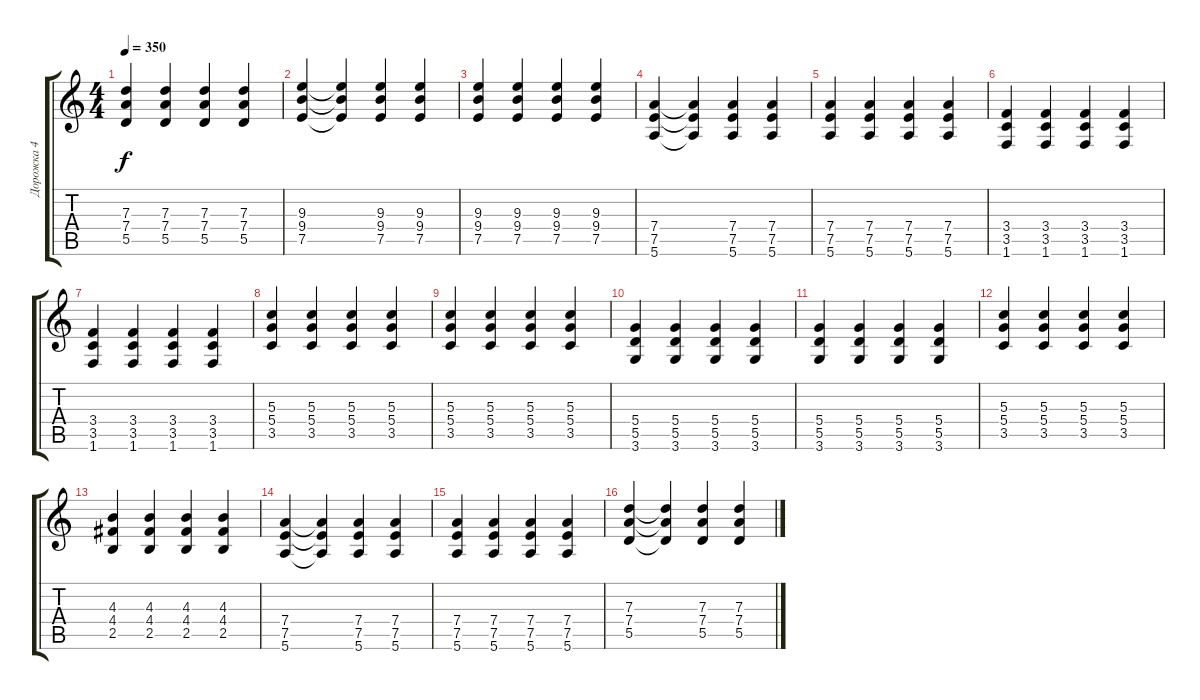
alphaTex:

\track ("Дорожка 4" "Дорожка 4") {instrument distortionguitar}
\staff {score tabs}
\tuning (E4 B3 G3 D3 A2 E2) {hide}
\ts (4 4)
\tempo 350
\clef g2
\ks c
(7.3 7.4 5.5).4{dy f} (7.3 7.4 5.5).4 (7.3 7.4 5.5).4 (7.3 7.4 5.5).4 |
(9.3 9.4 7.5).4 (9.3{t} 9.4{t} 7.5{t}).4 (9.3 9.4 7.5).4 (9.3 9.4 7.5).4 |
(9.3 9.4 7.5).4 (9.3 9.4 7.5).4 (9.3 9.4 7.5).4 (9.3 9.4 7.5).4 |
(7.4 7.5 5.6).4 (7.4{t} 7.5{t} 5.6{t}).4 (7.4 7.5 5.6).4 (7.4 7.5 5.6).4 |
(7.4 7.5 5.6).4 (7.4 7.5 5.6).4 (7.4 7.5 5.6).4 (7.4 7.5 5.6).4 |
(3.4 3.5 1.6).4 (3.4 3.5 1.6).4 (3.4 3.5 1.6).4 (3.4 3.5 1.6).4 |
(3.4 3.5 1.6).4 (3.4 3.5 1.6).4 (3.4 3.5 1.6).4 (3.4 3.5 1.6).4 |
(5.3 5.4 3.5).4 (5.3 5.4 3.5).4 (5.3 5.4 3.5).4 (5.3 5.4 3.5).4 |
(5.3 5.4 3.5).4 (5.3 5.4 3.5).4 (5.3 5.4 3.5).4 (5.3 5.4 3.5).4 |
(5.4 5.5 3.6).4 (5.4 5.5 3.6).4 (5.4 5.5 3.6).4 (5.4 5.5 3.6).4 |
(5.4 5.5 3.6).4 (5.4 5.5 3.6).4 (5.4 5.5 3.6).4 (5.4 5.5 3.6).4 |
(5.3 5.4 3.5).4 (5.3 5.4 3.5).4 (5.3 5.4 3.5).4 (5.3 5.4 3.5).4 |
(4.3 4.4 2.5).4 (4.3 4.4 2.5).4 (4.3 4.4 2.5).4 (4.3 4.4 2.5).4 |
(7.4 7.5 5.6).4 (7.4{t} 7.5{t} 5.6{t}).4 (7.4 7.5 5.6).4 (7.4 7.5 5.6).4 |
(7.4 7.5 5.6).4 (7.4 7.5 5.6).4 (7.4 7.5 5.6).4 (7.4 7.5 5.6).4 |
(7.3 7.4 5.5).4 (7.3{t} 7.4{t} 5.5{t}).4 (7.3 7.4 5.5).4 (7.3 7.4 5.5).4
